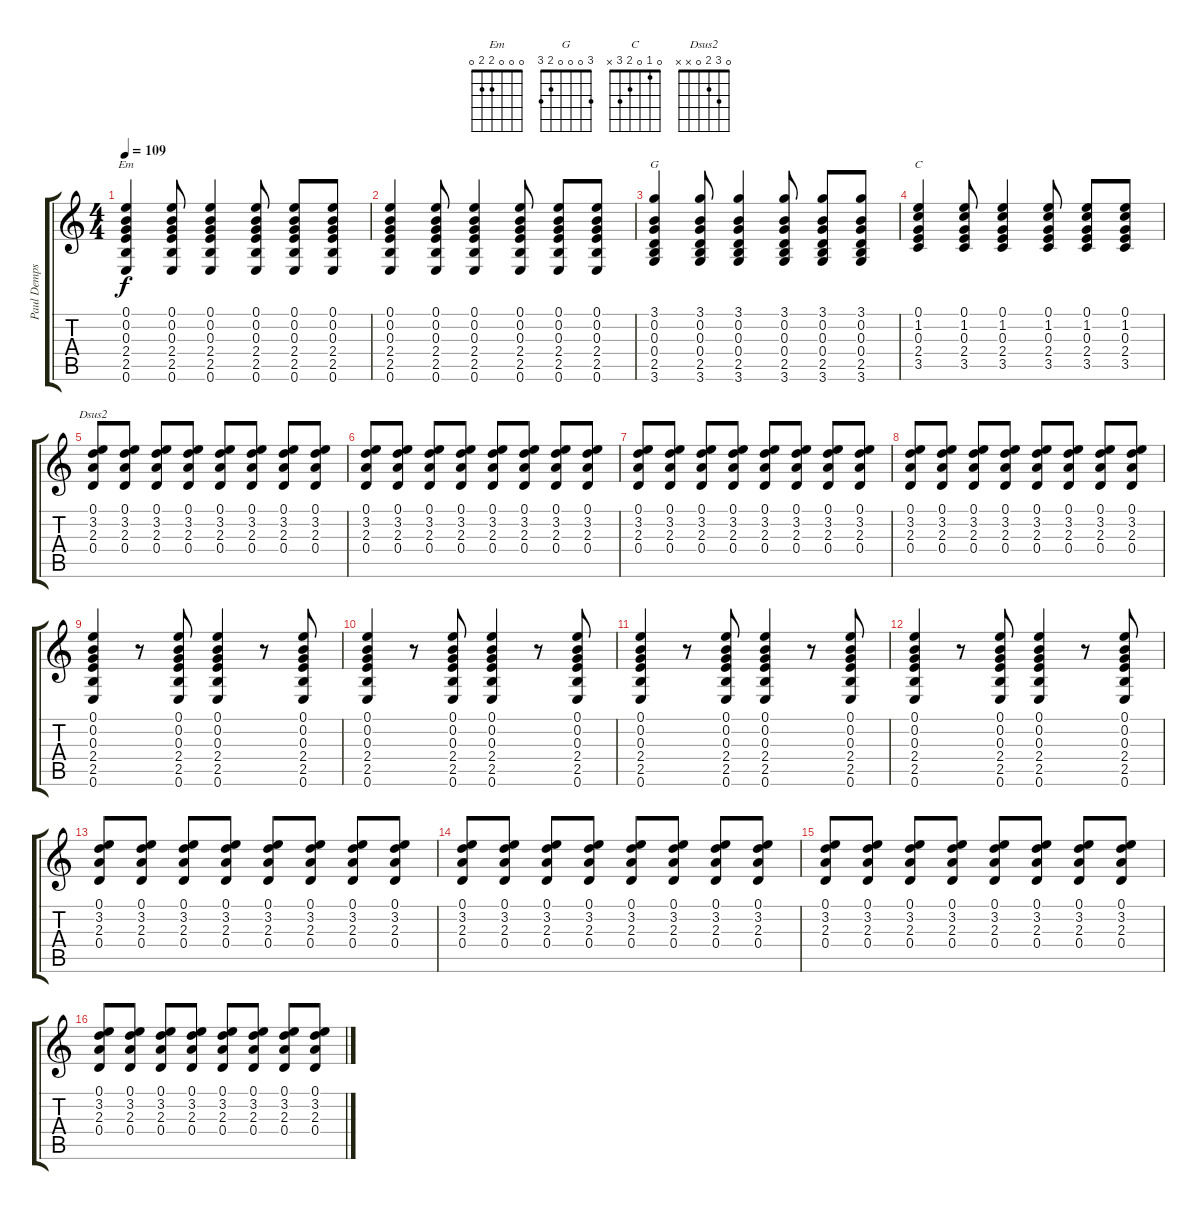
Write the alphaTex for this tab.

\track ("Paul Dempsy" "Paul Demps") {instrument acousticguitarsteel}
\staff {score tabs}
\tuning (E4 B3 G3 D3 A2 E2) {hide}
\chord ("Em" 0 0 0 2 2 0)
\chord ("G" 3 0 0 0 2 3)
\chord ("C" 0 1 0 2 3 x)
\chord ("Dsus2" 0 3 2 0 x x)
\ts (4 4)
\tempo 109
\clef g2
\ks c
(0.1 0.2 0.3 2.4 2.5 0.6).4{ch "Em" dy f} (0.1 0.2 0.3 2.4 2.5 0.6).8 (0.1 0.2 0.3 2.4 2.5 0.6).4 (0.1 0.2 0.3 2.4 2.5 0.6).8 (0.1 0.2 0.3 2.4 2.5 0.6).8 (0.1 0.2 0.3 2.4 2.5 0.6).8 |
(0.1 0.2 0.3 2.4 2.5 0.6).4 (0.1 0.2 0.3 2.4 2.5 0.6).8 (0.1 0.2 0.3 2.4 2.5 0.6).4 (0.1 0.2 0.3 2.4 2.5 0.6).8 (0.1 0.2 0.3 2.4 2.5 0.6).8 (0.1 0.2 0.3 2.4 2.5 0.6).8 |
(3.1 0.2 0.3 0.4 2.5 3.6).4{ch "G"} (3.1 0.2 0.3 0.4 2.5 3.6).8 (3.1 0.2 0.3 0.4 2.5 3.6).4 (3.1 0.2 0.3 0.4 2.5 3.6).8 (3.1 0.2 0.3 0.4 2.5 3.6).8 (3.1 0.2 0.3 0.4 2.5 3.6).8 |
(0.1 1.2 0.3 2.4 3.5).4{ch "C"} (0.1 1.2 0.3 2.4 3.5).8 (0.1 1.2 0.3 2.4 3.5).4 (0.1 1.2 0.3 2.4 3.5).8 (0.1 1.2 0.3 2.4 3.5).8 (0.1 1.2 0.3 2.4 3.5).8 |
(0.1 3.2 2.3 0.4).8{ch "Dsus2"} (0.1 3.2 2.3 0.4).8 (0.1 3.2 2.3 0.4).8 (0.1 3.2 2.3 0.4).8 (0.1 3.2 2.3 0.4).8 (0.1 3.2 2.3 0.4).8 (0.1 3.2 2.3 0.4).8 (0.1 3.2 2.3 0.4).8 |
(0.1 3.2 2.3 0.4).8 (0.1 3.2 2.3 0.4).8 (0.1 3.2 2.3 0.4).8 (0.1 3.2 2.3 0.4).8 (0.1 3.2 2.3 0.4).8 (0.1 3.2 2.3 0.4).8 (0.1 3.2 2.3 0.4).8 (0.1 3.2 2.3 0.4).8 |
(0.1 3.2 2.3 0.4).8 (0.1 3.2 2.3 0.4).8 (0.1 3.2 2.3 0.4).8 (0.1 3.2 2.3 0.4).8 (0.1 3.2 2.3 0.4).8 (0.1 3.2 2.3 0.4).8 (0.1 3.2 2.3 0.4).8 (0.1 3.2 2.3 0.4).8 |
(0.1 3.2 2.3 0.4).8 (0.1 3.2 2.3 0.4).8 (0.1 3.2 2.3 0.4).8 (0.1 3.2 2.3 0.4).8 (0.1 3.2 2.3 0.4).8 (0.1 3.2 2.3 0.4).8 (0.1 3.2 2.3 0.4).8 (0.1 3.2 2.3 0.4).8 |
(0.1 0.2 0.3 2.4 2.5 0.6).4 r.8 (0.1 0.2 0.3 2.4 2.5 0.6).8 (0.1 0.2 0.3 2.4 2.5 0.6).4 r.8 (0.1 0.2 0.3 2.4 2.5 0.6).8 |
(0.1 0.2 0.3 2.4 2.5 0.6).4 r.8 (0.1 0.2 0.3 2.4 2.5 0.6).8 (0.1 0.2 0.3 2.4 2.5 0.6).4 r.8 (0.1 0.2 0.3 2.4 2.5 0.6).8 |
(0.1 0.2 0.3 2.4 2.5 0.6).4 r.8 (0.1 0.2 0.3 2.4 2.5 0.6).8 (0.1 0.2 0.3 2.4 2.5 0.6).4 r.8 (0.1 0.2 0.3 2.4 2.5 0.6).8 |
(0.1 0.2 0.3 2.4 2.5 0.6).4 r.8 (0.1 0.2 0.3 2.4 2.5 0.6).8 (0.1 0.2 0.3 2.4 2.5 0.6).4 r.8 (0.1 0.2 0.3 2.4 2.5 0.6).8 |
(0.1 3.2 2.3 0.4).8 (0.1 3.2 2.3 0.4).8 (0.1 3.2 2.3 0.4).8 (0.1 3.2 2.3 0.4).8 (0.1 3.2 2.3 0.4).8 (0.1 3.2 2.3 0.4).8 (0.1 3.2 2.3 0.4).8 (0.1 3.2 2.3 0.4).8 |
(0.1 3.2 2.3 0.4).8 (0.1 3.2 2.3 0.4).8 (0.1 3.2 2.3 0.4).8 (0.1 3.2 2.3 0.4).8 (0.1 3.2 2.3 0.4).8 (0.1 3.2 2.3 0.4).8 (0.1 3.2 2.3 0.4).8 (0.1 3.2 2.3 0.4).8 |
(0.1 3.2 2.3 0.4).8 (0.1 3.2 2.3 0.4).8 (0.1 3.2 2.3 0.4).8 (0.1 3.2 2.3 0.4).8 (0.1 3.2 2.3 0.4).8 (0.1 3.2 2.3 0.4).8 (0.1 3.2 2.3 0.4).8 (0.1 3.2 2.3 0.4).8 |
(0.1 3.2 2.3 0.4).8 (0.1 3.2 2.3 0.4).8 (0.1 3.2 2.3 0.4).8 (0.1 3.2 2.3 0.4).8 (0.1 3.2 2.3 0.4).8 (0.1 3.2 2.3 0.4).8 (0.1 3.2 2.3 0.4).8 (0.1 3.2 2.3 0.4).8
